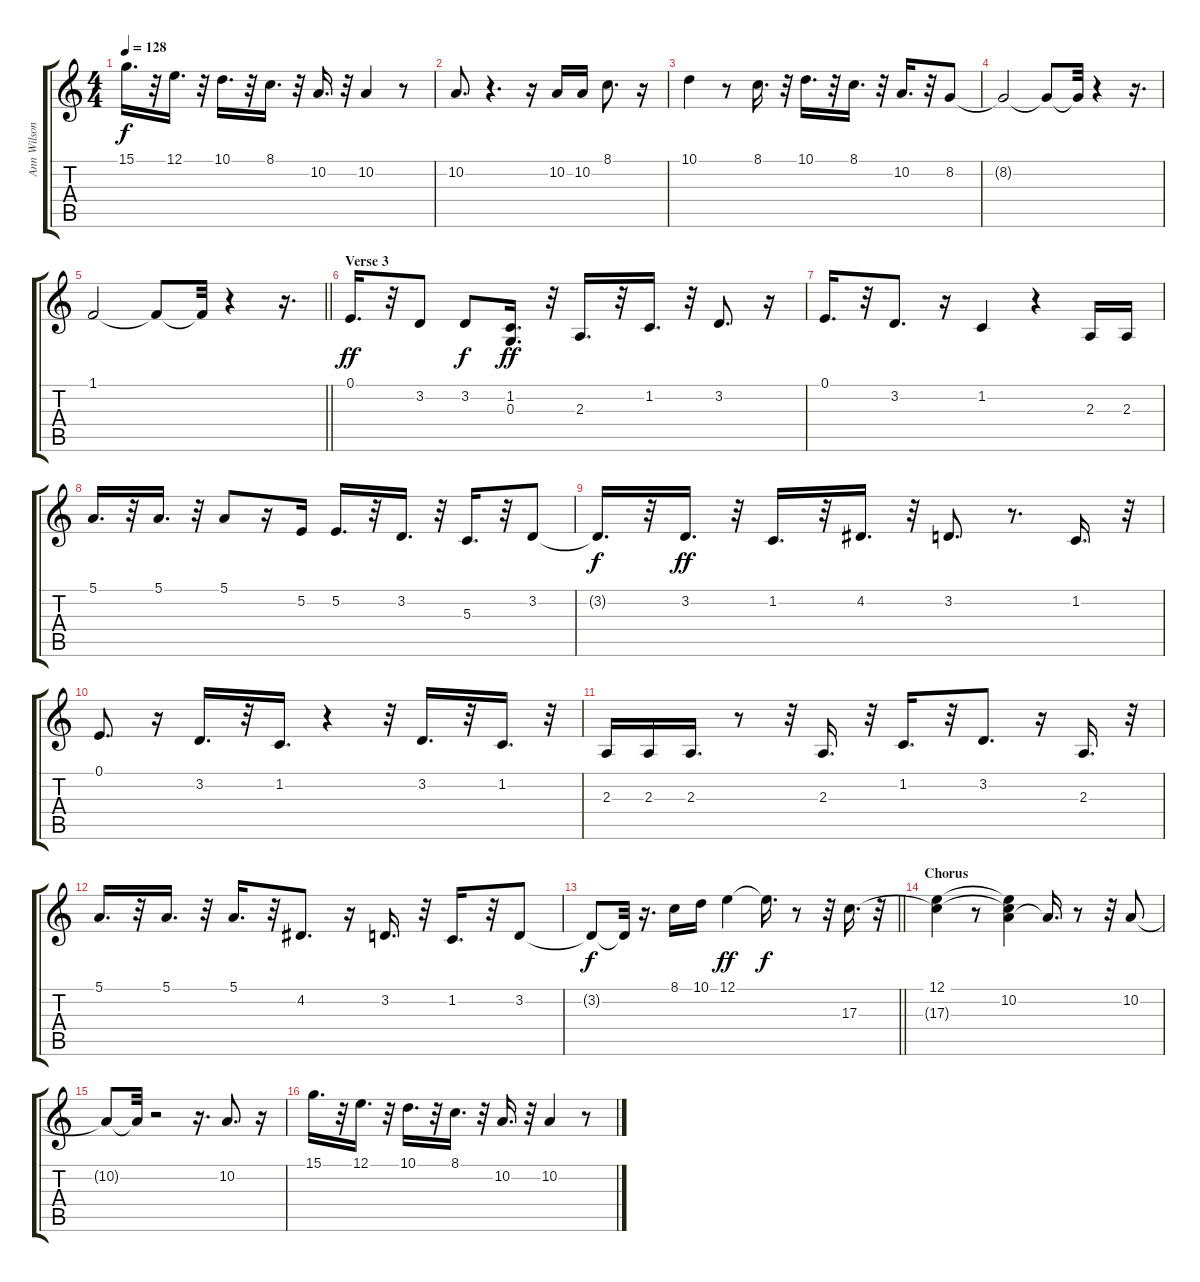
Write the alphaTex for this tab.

\track ("Ann Wilson" "Ann Wilson") {instrument flute}
\staff {score tabs}
\tuning (E4 B3 G3 D3 A2 E2) {hide}
\ts (4 4)
\tempo 128
\clef g2
\ks c
15.1.16{d dy f} r.32 12.1.16{d} r.32 10.1.16{d} r.32 8.1.16{d} r.32 10.2.16{d} r.32 10.2.4 r.8 |
10.2.8{d} r.4{d} r.16 10.2.16 10.2.16 8.1.8{d} r.16 |
10.1.4 r.8 8.1.16{d} r.32 10.1.16{d} r.32 8.1.16{d} r.32 10.2.16{d} r.32 8.2.8 |
8.2{t}.2 8.2{t}.8 8.2{t}.32 r.4 r.16{d} |
\barLineRight lightlight
1.1.2 1.1{t}.8 1.1{t}.32 r.4 r.16{d} |
\section ("" "Verse 3")
0.1.16{d dy ff} r.32 3.2.8 3.2.8{dy f} (1.2 0.3).16{d dy ff} r.32 2.3.16{d} r.32 1.2.16{d} r.32 3.2.8{d} r.16 |
0.1.16{d} r.32 3.2.8{d} r.16 1.2.4 r.4 2.3.16 2.3.16 |
5.1.16{d} r.32 5.1.16{d} r.32 5.1.8 r.16 5.2.16 5.2.16{d} r.32 3.2.16{d} r.32 5.3.16{d} r.32 3.2.8 |
3.2{t}.16{d dy f} r.32 3.2.16{d dy ff} r.32 1.2.16{d} r.32 4.2.16{d} r.32 3.2.8{d} r.8{d} 1.2.16{d} r.32 |
0.1.8{d} r.16 3.2.16{d} r.32 1.2.16{d} r.4 r.32 3.2.16{d} r.32 1.2.16{d} r.32 |
2.3.16 2.3.16 2.3.16{d} r.8 r.32 2.3.16{d} r.32 1.2.16{d} r.32 3.2.8{d} r.16 2.3.16{d} r.32 |
5.1.16{d} r.32 5.1.16{d} r.32 5.1.16{d} r.32 4.2.8{d} r.16 3.2.16{d} r.32 1.2.16{d} r.32 3.2.8 |
\barLineRight lightlight
3.2{t}.8{dy f} 3.2{t}.32 r.16{d} 8.1.16 10.1.16 12.1.4{dy ff} 12.1{t}.16{d dy f} r.8 r.32 17.3.16{d} r.32 |
\section ("" "Chorus")
(12.1 17.3{t}).4 r.8 (12.1{t} 10.2 17.3{t}).4 10.2{t}.16{d} r.8 r.32 10.2.8 |
10.2{t}.8 10.2{t}.32 r.2 r.16{d} 10.2.8{d} r.16 |
15.1.16{d} r.32 12.1.16{d} r.32 10.1.16{d} r.32 8.1.16{d} r.32 10.2.16{d} r.32 10.2.4 r.8
